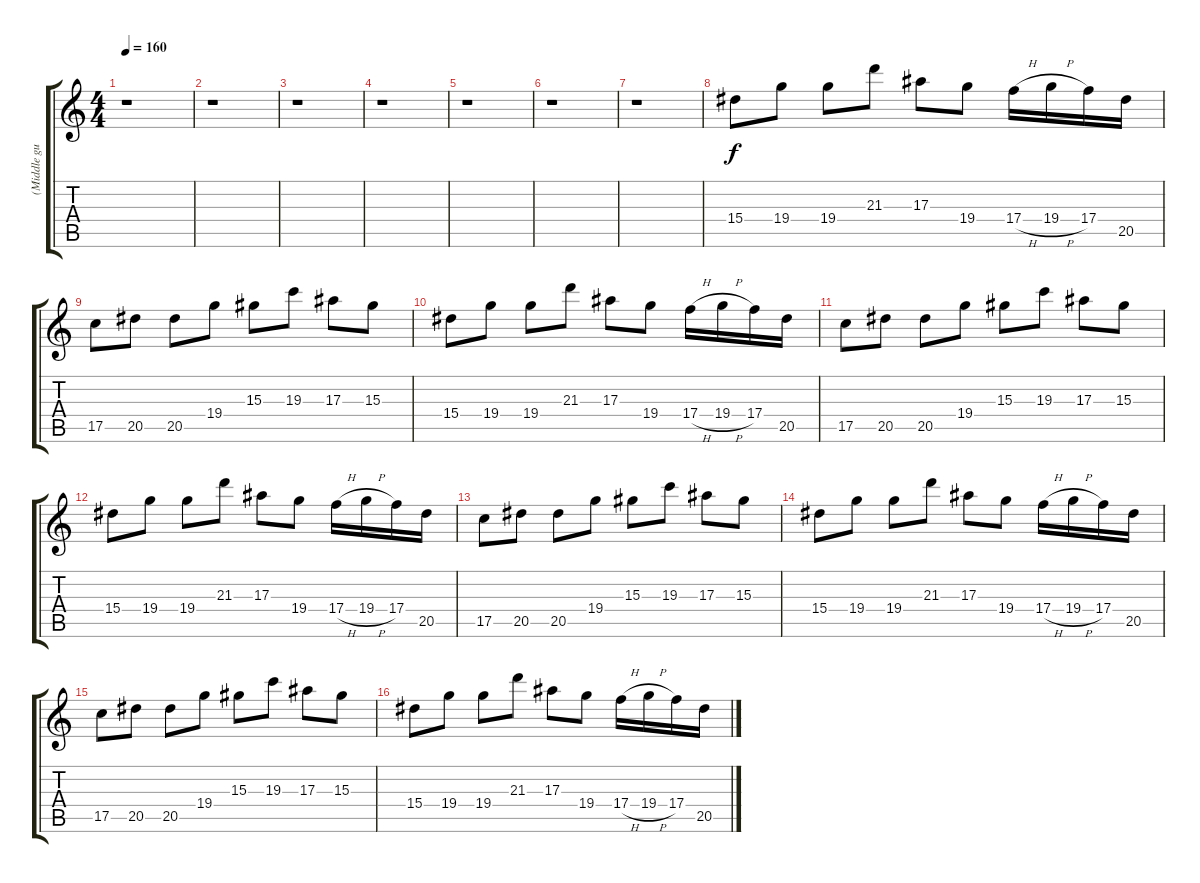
\track ("(Middle guitar)" "(Middle gu") {instrument distortionguitar}
\staff {score tabs}
\tuning (D4 A3 F3 C3 G2 C2) {hide}
\ts (4 4)
\tempo 160
\clef g2
\ks c
r.1{dy f} |
r.1 |
r.1 |
r.1 |
r.1 |
r.1 |
r.1 |
15.4.8 19.4.8 19.4.8 21.3.8 17.3.8 19.4.8 17.4{h}.16 19.4{h}.16 17.4.16 20.5.16 |
17.5.8 20.5.8 20.5.8 19.4.8 15.3.8 19.3.8 17.3.8 15.3.8 |
15.4.8 19.4.8 19.4.8 21.3.8 17.3.8 19.4.8 17.4{h}.16 19.4{h}.16 17.4.16 20.5.16 |
17.5.8 20.5.8 20.5.8 19.4.8 15.3.8 19.3.8 17.3.8 15.3.8 |
15.4.8 19.4.8 19.4.8 21.3.8 17.3.8 19.4.8 17.4{h}.16 19.4{h}.16 17.4.16 20.5.16 |
17.5.8 20.5.8 20.5.8 19.4.8 15.3.8 19.3.8 17.3.8 15.3.8 |
15.4.8 19.4.8 19.4.8 21.3.8 17.3.8 19.4.8 17.4{h}.16 19.4{h}.16 17.4.16 20.5.16 |
17.5.8 20.5.8 20.5.8 19.4.8 15.3.8 19.3.8 17.3.8 15.3.8 |
15.4.8 19.4.8 19.4.8 21.3.8 17.3.8 19.4.8 17.4{h}.16 19.4{h}.16 17.4.16 20.5.16
